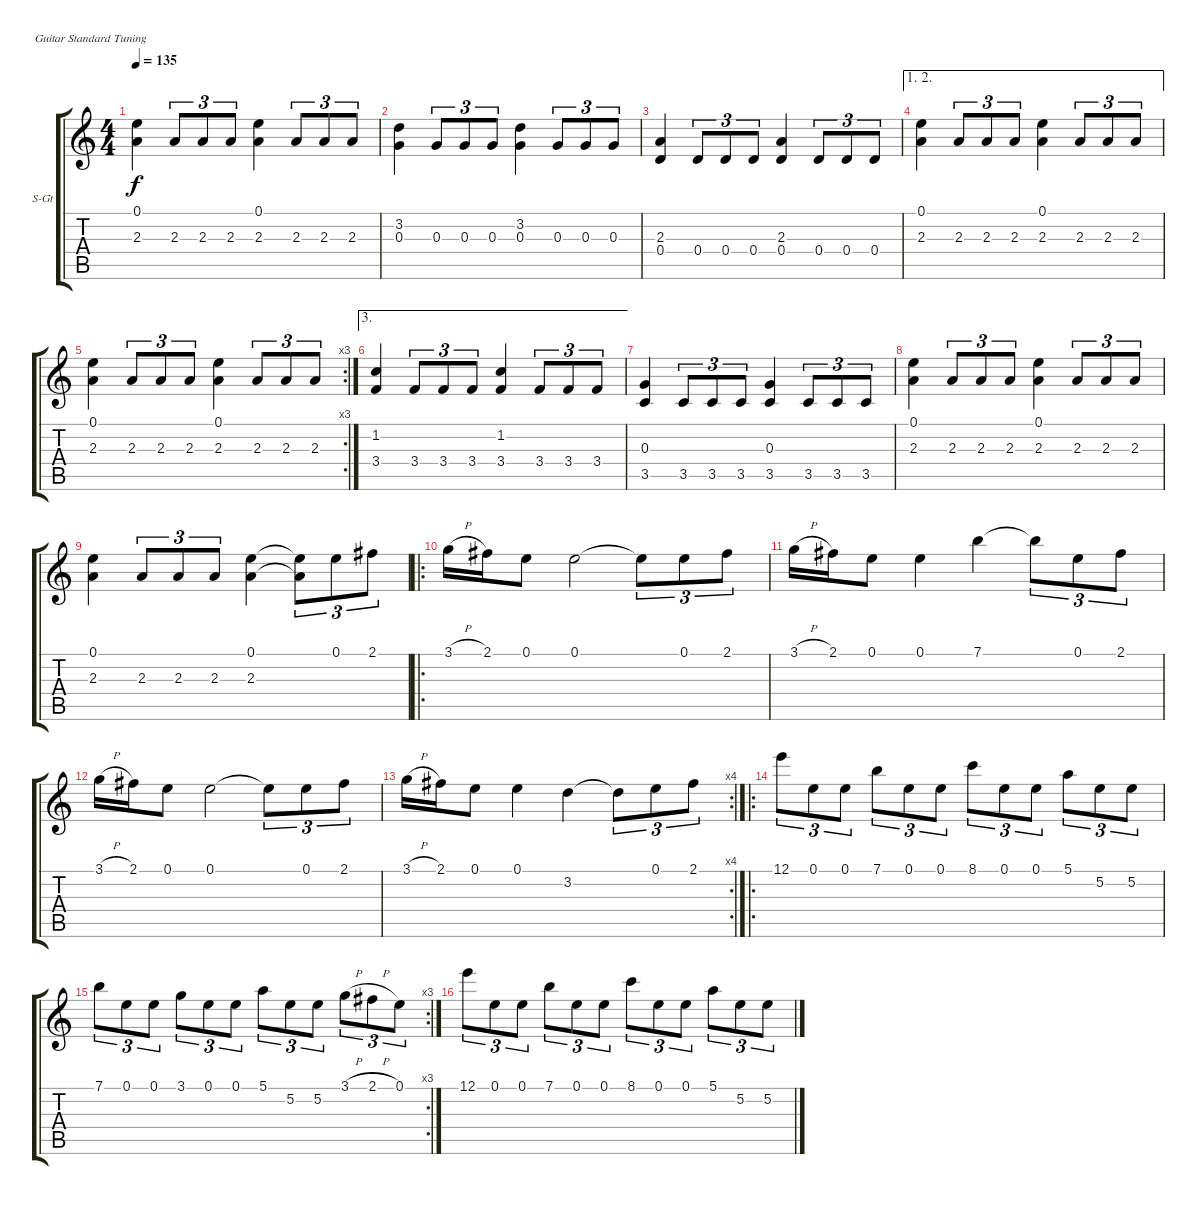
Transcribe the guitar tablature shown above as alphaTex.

\bracketExtendMode groupsimilarinstruments
\firstSystemTrackNameOrientation horizontal
\otherSystemsTrackNameOrientation horizontal
\track ("Acoustic Lead Guitar" "S-Gt") {instrument acousticguitarsteel}
\staff {score tabs}
\tuning (E4 B3 G3 D3 A2 E2)
\ts (4 4)
\tempo 135
\clef g2
\scale
0.333333
\ks c
(0.1 2.3).4{dy f} 2.3.8{tu (3 2)} 2.3.8{tu (3 2)} 2.3.8{tu (3 2)} (0.1 2.3).4 2.3.8{tu (3 2)} 2.3.8{tu (3 2)} 2.3.8{tu (3 2)} |
\scale
0.333333 (3.2 0.3).4 0.3.8{tu (3 2)} 0.3.8{tu (3 2)} 0.3.8{tu (3 2)} (3.2 0.3).4 0.3.8{tu (3 2)} 0.3.8{tu (3 2)} 0.3.8{tu (3 2)} |
\scale
0.333333 (2.3 0.4).4 0.4.8{tu (3 2)} 0.4.8{tu (3 2)} 0.4.8{tu (3 2)} (2.3 0.4).4 0.4.8{tu (3 2)} 0.4.8{tu (3 2)} 0.4.8{tu (3 2)} |
\ae (1 2)
\scale
0.322751 (0.1 2.3).4 2.3.8{tu (3 2)} 2.3.8{tu (3 2)} 2.3.8{tu (3 2)} (0.1 2.3).4 2.3.8{tu (3 2)} 2.3.8{tu (3 2)} 2.3.8{tu (3 2)} |
\rc 3
\scale
0.354497 (0.1 2.3).4 2.3.8{tu (3 2)} 2.3.8{tu (3 2)} 2.3.8{tu (3 2)} (0.1 2.3).4 2.3.8{tu (3 2)} 2.3.8{tu (3 2)} 2.3.8{tu (3 2)} |
\ae 3
\scale
0.322751 (1.2 3.4).4 3.4.8{tu (3 2)} 3.4.8{tu (3 2)} 3.4.8{tu (3 2)} (1.2 3.4).4 3.4.8{tu (3 2)} 3.4.8{tu (3 2)} 3.4.8{tu (3 2)} |
\scale
0.333333 (0.3 3.5).4 3.5.8{tu (3 2)} 3.5.8{tu (3 2)} 3.5.8{tu (3 2)} (0.3 3.5).4 3.5.8{tu (3 2)} 3.5.8{tu (3 2)} 3.5.8{tu (3 2)} |
\scale
0.333333 (0.1 2.3).4 2.3.8{tu (3 2)} 2.3.8{tu (3 2)} 2.3.8{tu (3 2)} (0.1 2.3).4 2.3.8{tu (3 2)} 2.3.8{tu (3 2)} 2.3.8{tu (3 2)} |
\scale
0.333333 (0.1 2.3).4 2.3.8{tu (3 2)} 2.3.8{tu (3 2)} 2.3.8{tu (3 2)} (0.1 2.3).4 (0.1{t} 2.3{t}).8{tu (3 2)} 0.1.8{tu (3 2)} 2.1.8{tu (3 2)} |
\ro
\scale
0.374359 3.1{h}.16 2.1.16 0.1.8 0.1.2 0.1{t}.8{tu (3 2)} 0.1.8{tu (3 2)} 2.1.8{tu (3 2)} |
\scale
0.312821 3.1{h}.16 2.1.16 0.1.8 0.1.4 7.1.4 7.1{t}.8{tu (3 2)} 0.1.8{tu (3 2)} 2.1.8{tu (3 2)} |
\scale
0.312821 3.1{h}.16 2.1.16 0.1.8 0.1.2 0.1{t}.8{tu (3 2)} 0.1.8{tu (3 2)} 2.1.8{tu (3 2)} |
\rc 4
\scale
0.323671 3.1{h}.16 2.1.16 0.1.8 0.1.4 3.2.4 3.2{t}.8{tu (3 2)} 0.1.8{tu (3 2)} 2.1.8{tu (3 2)} |
\ro
\scale
0.352657 12.1.8{tu (3 2)} 0.1.8{tu (3 2)} 0.1.8{tu (3 2)} 7.1.8{tu (3 2)} 0.1.8{tu (3 2)} 0.1.8{tu (3 2)} 8.1.8{tu (3 2)} 0.1.8{tu (3 2)} 0.1.8{tu (3 2)} 5.1.8{tu (3 2)} 5.2.8{tu (3 2)} 5.2.8{tu (3 2)} |
\rc 3
\scale
0.323671 7.1.8{tu (3 2)} 0.1.8{tu (3 2)} 0.1.8{tu (3 2)} 3.1.8{tu (3 2)} 0.1.8{tu (3 2)} 0.1.8{tu (3 2)} 5.1.8{tu (3 2)} 5.2.8{tu (3 2)} 5.2.8{tu (3 2)} 3.1{h}.8{tu (3 2)} 2.1{h}.8{tu (3 2)} 0.1.8{tu (3 2)} |
\scale
0.333333 12.1.8{tu (3 2)} 0.1.8{tu (3 2)} 0.1.8{tu (3 2)} 7.1.8{tu (3 2)} 0.1.8{tu (3 2)} 0.1.8{tu (3 2)} 8.1.8{tu (3 2)} 0.1.8{tu (3 2)} 0.1.8{tu (3 2)} 5.1.8{tu (3 2)} 5.2.8{tu (3 2)} 5.2.8{tu (3 2)}
